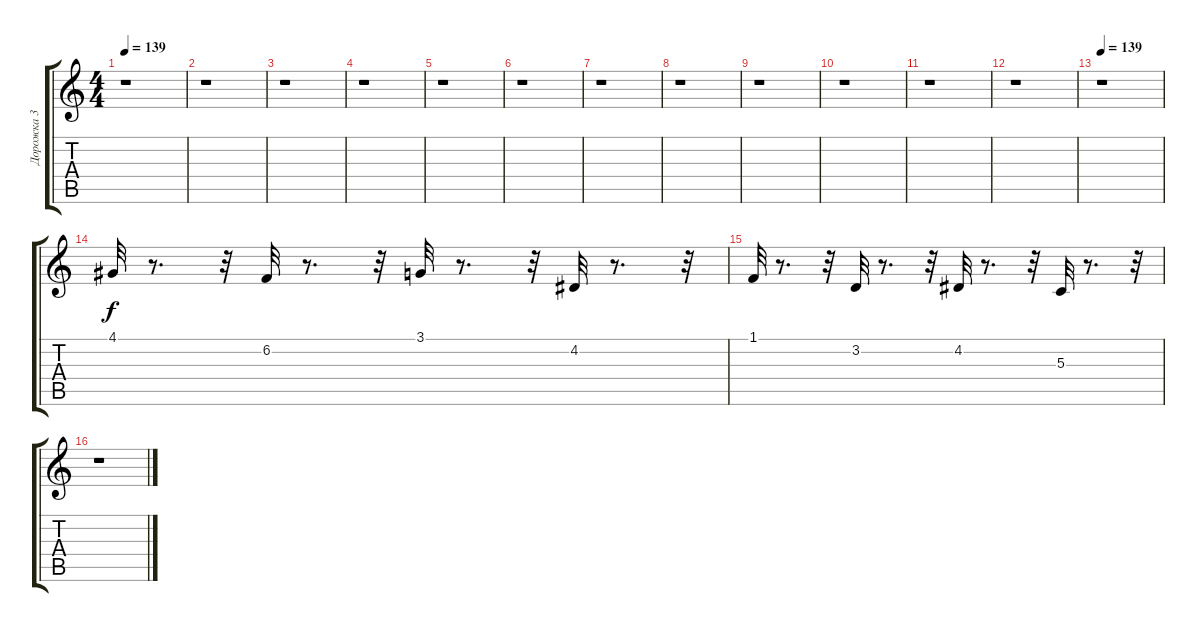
\track ("Дорожка 3" "Дорожка 3") {instrument fx5brightness}
\staff {score tabs}
\tuning (E4 B3 G3 D3 A2 E2) {hide}
\ts (4 4)
\tempo 139
\clef g2
\ks c
r.1{dy f} |
r.1 |
r.1 |
r.1 |
r.1 |
r.1 |
r.1 |
r.1 |
r.1 |
r.1 |
r.1 |
r.1 |
\tempo 139
r.1 |
4.1.32 r.8{d} r.32 6.2.32 r.8{d} r.32 3.1.32 r.8{d} r.32 4.2.32 r.8{d} r.32 |
1.1.32 r.8{d} r.32 3.2.32 r.8{d} r.32 4.2.32 r.8{d} r.32 5.3.32 r.8{d} r.32 |
r.1
